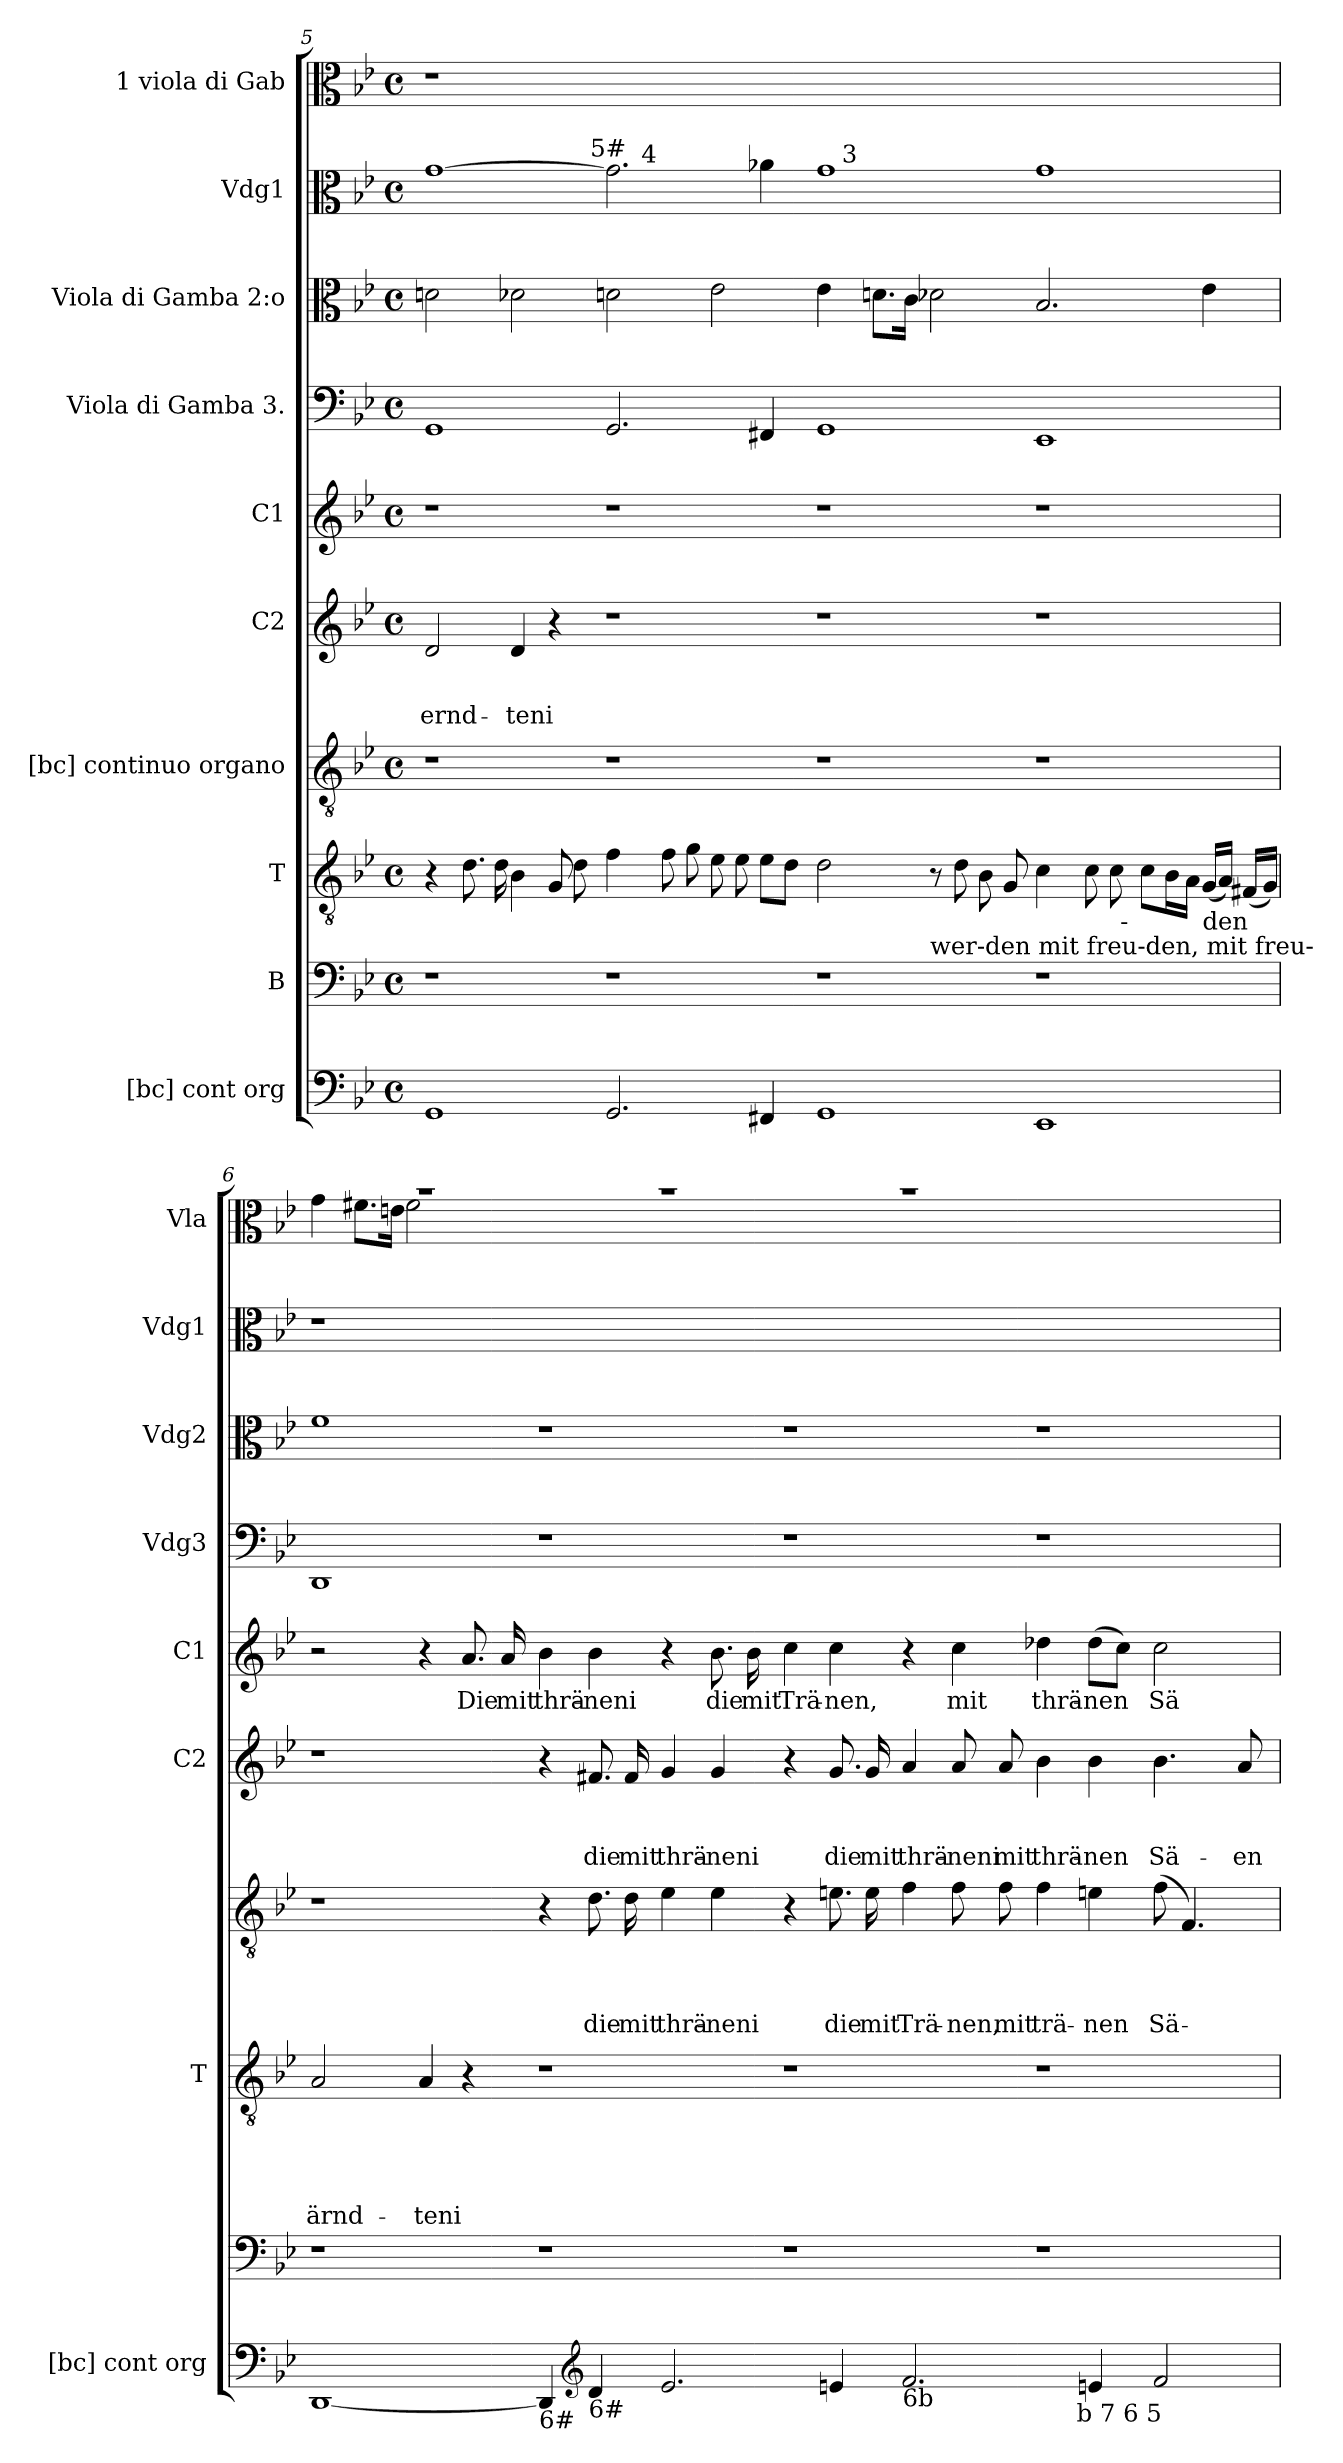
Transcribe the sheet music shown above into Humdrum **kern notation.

**kern	**kern	**kern	**text	**text	**text	**text	**text	**kern	**text	**text	**text	**text	**kern	**text	**text	**text	**kern	**text	**kern	**kern	**kern	**kern
*part10	*part9	*part8	*part8	*part8	*part8	*part8	*part8	*part7	*part7	*part7	*part7	*part7	*part6	*part6	*part6	*part6	*part5	*part5	*part4	*part3	*part2	*part1
*staff10	*staff9	*staff8	*staff8	*staff8	*staff8	*staff8	*staff8	*staff7	*staff7	*staff7	*staff7	*staff7	*staff6	*staff6	*staff6	*staff6	*staff5	*staff5	*staff4	*staff3	*staff2	*staff1
*I"[bc] cont org	*I"B	*I"T	*	*	*	*	*	*I"[bc] continuo organo	*	*	*	*	*I"C2	*	*	*	*I"C1	*	*I"Viola di Gamba 3.	*I"Viola di Gamba 2:o	*I"Vdg1	*I"1 viola di Gab
*I'[bc] cont org	*	*I'T	*	*	*	*	*	*	*	*	*	*	*I'C2	*	*	*	*I'C1	*	*I'Vdg3	*I'Vdg2	*I'Vdg1	*I'Vla
!!LO:LB:g=z
*clefF4	*clefF4	*clefGv2	*	*	*	*	*	*clefGv2	*	*	*	*	*clefG2	*	*	*	*clefG2	*	*clefF4	*clefC3	*clefC3	*clefC3
*k[b-e-]	*k[b-e-]	*k[b-e-]	*	*	*	*	*	*k[b-e-]	*	*	*	*	*k[b-e-]	*	*	*	*k[b-e-]	*	*k[b-e-]	*k[b-e-]	*k[b-e-]	*k[b-e-]
*B-:	*B-:	*B-:	*	*	*	*	*	*B-:	*	*	*	*	*B-:	*	*	*	*B-:	*	*B-:	*B-:	*B-:	*B-:
*M4/4	*M4/4	*M4/4	*	*	*	*	*	*M4/4	*	*	*	*	*M4/4	*	*	*	*M4/4	*	*M4/4	*M4/4	*M4/4	*M4/4
*met(c)	*met(c)	*met(c)	*	*	*	*	*	*met(c)	*	*	*	*	*met(c)	*	*	*	*met(c)	*	*met(c)	*met(c)	*met(c)	*met(c)
=5	=5	=5	=5	=5	=5	=5	=5	=5	=5	=5	=5	=5	=5	=5	=5	=5	=5	=5	=5	=5	=5	=5
!	!LO:TX:a:t=Die mit thrä-nen, mit Thrä-nen, mit trä-nen sä- en	!	!	!	!	!	!	!	!	!	!	!	!	!	!	!	!	!	!	!	!	!
!	!	!	!	!	!	!	!	!	!	!	!	!	!	!	!	!LO:LY:b	!	!	!	!	!	!
*	*^	*	*	*	*	*	*	*	*	*	*	*	*	*	*	*	*	*	*	*	*^	*
*	*	*^	*	*	*	*	*	*	*	*	*	*	*	*	*	*	*	*	*	*	*	*	*^	*
*	*	*	*^	*	*	*	*	*	*	*	*	*	*	*	*	*	*	*	*	*	*	*	*	*	*^	*
1GG	1r	1ryy	1ryy	4%15ryy	4r	.	.	.	.	.	1r	.	.	.	.	2d/	.	.	ernd-	1r	.	1GG	2dn\	[>1g	2...ryy	1ryy	1ryy	1r
.	.	.	.	.	8.d\	.	.	.	.	.	.	.	.	.	.	.	.	.	.	.	.	.	.	.	.	.	.	.
.	.	.	.	.	16d\	.	.	.	.	.	.	.	.	.	.	.	.	.	.	.	.	.	.	.	.	.	.	.
!	!	!	!	!	!	!	!	!	!	!	!	!	!	!	!	!	!	!	!LO:LY:b	!	!	!	!	!	!	!	!	!
.	.	.	.	.	4B-\	.	.	.	.	.	.	.	.	.	.	4d/	.	.	-teni	.	.	.	2d-X\	.	.	.	.	.
.	.	.	.	.	8G/	.	.	.	.	.	.	.	.	.	.	4r	.	.	.	.	.	.	.	.	.	.	.	.
.	.	.	.	.	8d\	.	.	.	.	.	.	.	.	.	.	.	.	.	.	.	.	.	.	.	.	.	.	.
!	!	!	!	!	!	!	!	!	!	!	!	!	!	!	!	!	!	!	!	!	!	!	!	!	!LO:TX:a:t=5#	!	!	!
.	.	.	.	.	.	.	.	.	.	.	.	.	.	.	.	.	.	.	.	.	.	.	.	.	1ryy	.	.	.
2.GG/	1r	1.ryy	1ryy	.	4f\	.	.	.	.	.	1r	.	.	.	.	1r	.	.	.	1r	.	2.GG/	2dn\	2.g\]	.	8ryy	1ryy	0.ryy
.	.	.	.	.	.	.	.	.	.	.	.	.	.	.	.	.	.	.	.	.	.	.	.	.	.	32ryy	.	.
!	!	!	!	!	!	!	!	!	!	!	!	!	!	!	!	!	!	!	!	!	!	!	!	!	!	!LO:TX:a:t=4	!	!
.	.	.	.	.	.	.	.	.	.	.	.	.	.	.	.	.	.	.	.	.	.	.	.	.	.	1ryy	.	.
.	.	.	.	.	8f\	.	.	.	.	.	.	.	.	.	.	.	.	.	.	.	.	.	.	.	.	.	.	.
.	.	.	.	.	8g\	.	.	.	.	.	.	.	.	.	.	.	.	.	.	.	.	.	.	.	.	.	.	.
.	.	.	.	.	8e-\	.	.	.	.	.	.	.	.	.	.	.	.	.	.	.	.	.	2e-\	.	.	.	.	.
.	.	.	.	.	8e-\	.	.	.	.	.	.	.	.	.	.	.	.	.	.	.	.	.	.	.	.	.	.	.
4FF#X</	.	.	.	.	8e-\L	.	.	.	.	.	.	.	.	.	.	.	.	.	.	.	.	4FF#X/	.	4a-X>\	.	.	.	.
.	.	.	.	.	8d\J	.	.	.	.	.	.	.	.	.	.	.	.	.	.	.	.	.	.	.	.	.	.	.
.	.	.	.	.	.	.	.	.	.	.	.	.	.	.	.	.	.	.	.	.	.	.	.	.	1ryy	.	.	.
1GG<	1r	.	1ryy	.	2d\	.	.	.	.	.	1r	.	.	.	.	1r	.	.	.	1r	.	1GG	4e-\	1g>	.	.	8ryy	.
!	!	!	!	!	!	!	!	!	!	!	!	!	!	!	!	!	!	!	!	!	!	!	!	!	!	!	!LO:TX:a:t=3	!
.	.	.	.	.	.	.	.	.	.	.	.	.	.	.	.	.	.	.	.	.	.	.	.	.	.	.	1...ryy	.
.	.	.	.	.	.	.	.	.	.	.	.	.	.	.	.	.	.	.	.	.	.	.	.	.	.	1ryy	.	.
.	.	.	.	.	.	.	.	.	.	.	.	.	.	.	.	.	.	.	.	.	.	.	8.dn\L	.	.	.	.	.
.	.	.	.	.	.	.	.	.	.	.	.	.	.	.	.	.	.	.	.	.	.	.	16c\Jk	.	.	.	.	.
!	!	!LO:TX:a:t=wer-den mit freu-den, mit freu-	!	!	!	!	!	!	!	!	!	!	!	!	!	!	!	!	!	!	!	!	!	!	!	!	!	!
.	.	1.ryy	.	.	8r	.	.	.	.	.	.	.	.	.	.	.	.	.	.	.	.	.	2d-X\	.	.	.	.	.
.	.	.	.	.	8d\	.	.	.	.	.	.	.	.	.	.	.	.	.	.	.	.	.	.	.	.	.	.	.
.	.	.	.	.	8B-\	.	.	.	.	.	.	.	.	.	.	.	.	.	.	.	.	.	.	.	.	.	.	.
.	.	.	.	.	8G/	.	.	.	.	.	.	.	.	.	.	.	.	.	.	.	.	.	.	.	.	.	.	.
.	.	.	.	.	.	.	.	.	.	.	.	.	.	.	.	.	.	.	.	.	.	.	.	.	1ryy	.	.	.
1EE-<	1r	.	4ryy	.	4c\	.	.	.	.	.	1r	.	.	.	.	1r	.	.	.	1r	.	1EE-	2.B-/	1g	.	.	.	.
.	.	.	.	.	.	.	.	.	.	.	.	.	.	.	.	.	.	.	.	.	.	.	.	.	.	2ryy	.	.
.	.	.	8ryy	.	8c\	.	.	.	.	.	.	.	.	.	.	.	.	.	.	.	.	.	.	.	.	.	.	.
.	.	.	32ryy	.	8c\	.	.	.	.	.	.	.	.	.	.	.	.	.	.	.	.	.	.	.	.	.	.	.
!	!	!	!LO:TX:a:t=-	!	!	!	!	!	!	!	!	!	!	!	!	!	!	!	!	!	!	!	!	!	!	!	!	!
.	.	.	2ryy	.	.	.	.	.	.	.	.	.	.	.	.	.	.	.	.	.	.	.	.	.	.	.	.	.
.	.	.	.	.	8c\L	.	.	.	.	.	.	.	.	.	.	.	.	.	.	.	.	.	.	.	.	.	.	.
.	.	.	.	.	16B-\L	.	.	.	.	.	.	.	.	.	.	.	.	.	.	.	.	.	.	.	.	.	.	.
.	.	.	.	.	.	.	.	.	.	.	.	.	.	.	.	.	.	.	.	.	.	.	.	.	.	4ryy	.	.
.	.	.	.	.	16A\JJ	.	.	.	.	.	.	.	.	.	.	.	.	.	.	.	.	.	.	.	.	.	.	.
!	!	!	!	!LO:TX:a:t=den	!	!	!	!	!	!	!	!	!	!	!	!	!	!	!	!	!	!	!	!	!	!	!	!
.	.	.	.	4ryy	(<16G/LL	.	.	.	.	.	.	.	.	.	.	.	.	.	.	.	.	.	4e-\	.	.	.	.	.
.	.	.	.	.	16A/JJ)	.	.	.	.	.	.	.	.	.	.	.	.	.	.	.	.	.	.	.	.	.	.	.
.	.	.	.	.	(<16F#X/LL	.	.	.	.	.	.	.	.	.	.	.	.	.	.	.	.	.	.	.	.	.	.	.
.	.	.	16.ryy	.	.	.	.	.	.	.	.	.	.	.	.	.	.	.	.	.	.	.	.	.	.	16.ryy	.	.
.	.	.	.	.	16G/JJ)	.	.	.	.	.	.	.	.	.	.	.	.	.	.	.	.	.	.	.	16ryy	.	.	.
!!LO:PB:g=z
=6	=6	=6	=6	=6	=6	=6	=6	=6	=6	=6	=6	=6	=6	=6	=6	=6	=6	=6	=6	=6	=6	=6	=6	=6	=6	=6	=6	=6
!	!	!	!	!	!	!	!	!	!	!LO:LY:b	!	!	!	!	!	!	!	!	!	!	!	!	!	!	!	!	!	!
*^	*v	*v	*v	*v	*	*	*	*	*	*	*	*	*	*	*	*	*	*	*	*	*	*	*	*v	*v	*v	*v	*^
[<1DD<	1ryy	1r	2A/	.	.	.	.	ärnd-	1r	.	.	.	.	1r	.	.	.	2r	.	1DD	1f	1r	4g\	4..ryy
.	.	.	.	.	.	.	.	.	.	.	.	.	.	.	.	.	.	.	.	.	.	.	8.f#X\L	.
.	.	.	.	.	.	.	.	.	.	.	.	.	.	.	.	.	.	.	.	.	.	.	16en\Jk	2f#\
!	!	!	!	!	!	!	!	!LO:LY:b	!	!	!	!	!	!	!	!	!	!	!	!	!	!	!	!
.	.	.	4A/	.	.	.	.	-teni	.	.	.	.	.	.	.	.	.	4r	.	.	.	.	1rb	.
!	!	!	!	!	!	!	!	!	!	!	!	!	!	!	!	!	!	!	!LO:LY:b	!	!	!	!	!
.	.	.	4r	.	.	.	.	.	.	.	.	.	.	.	.	.	.	8.a/	Die	.	.	.	.	.
!	!	!	!	!	!	!	!	!	!	!	!	!	!	!	!	!	!	!	!LO:LY:b	!	!	!	!	!
.	.	.	.	.	.	.	.	.	.	.	.	.	.	.	.	.	.	16a/	mit	.	.	.	.	2ryy
!LO:TX:b:t=6#	!	!	!	!	!	!	!	!	!	!	!	!	!	!	!	!	!	!	!	!	!	!	!	!
!	!	!	!	!	!	!	!	!	!	!	!	!	!	!	!	!	!	!	!LO:LY:b	!	!	!	!	!
4DD/]	1ryy	1r	1r	.	.	.	.	.	4r	.	.	.	.	4r	.	.	.	4b-\	thrä-	1r	1r	0.ryy	.	.
*clefG2	*	*	*	*	*	*	*	*	*	*	*	*	*	*	*	*	*	*	*	*	*	*	*	*
!LO:TX:b:t=6#	!	!	!	!	!	!	!	!	!	!	!	!	!	!	!	!	!	!	!	!	!	!	!	!
!	!	!	!	!	!	!	!	!	!	!	!	!	!LO:LY:b	!	!	!	!LO:LY:b	!	!LO:LY:b	!	!	!	!	!
4d/	.	.	.	.	.	.	.	.	8.d\	.	.	.	die	8.f#X/	.	.	die	4b-\	-neni	.	.	.	.	.
!	!	!	!	!	!	!	!	!	!	!	!	!	!LO:LY:b	!	!	!	!LO:LY:b	!	!	!	!	!	!	!
.	.	.	.	.	.	.	.	.	16d\	.	.	.	mit	16f#/	.	.	mit	.	.	.	.	.	.	1ryy
!	!	!	!	!	!	!	!	!	!	!	!	!	!LO:LY:b	!	!	!	!LO:LY:b	!	!	!	!	!	!	!
2.e-/	.	.	.	.	.	.	.	.	4e-\	.	.	.	thrä-	4g/	.	.	thrä-	4r	.	.	.	.	1rb	.
!	!	!	!	!	!	!	!	!	!	!	!	!	!LO:LY:b:rj	!	!	!	!LO:LY:b:rj	!	!LO:LY:b	!	!	!	!	!
.	.	.	.	.	.	.	.	.	4e-\	.	.	.	-neni	4g/	.	.	-neni	8.b-\	die	.	.	.	.	.
!	!	!	!	!	!	!	!	!	!	!	!	!	!	!	!	!	!	!	!LO:LY:b	!	!	!	!	!
.	.	.	.	.	.	.	.	.	.	.	.	.	.	.	.	.	.	16b-\	mit	.	.	.	.	.
!	!	!	!	!	!	!	!	!	!	!	!	!	!	!	!	!	!	!	!LO:LY:b	!	!	!	!	!
.	1ryy	1r	1r	.	.	.	.	.	4r	.	.	.	.	4r	.	.	.	4cc\	Trä-	1r	1r	.	.	.
!	!	!	!	!	!	!	!	!	!	!	!	!	!LO:LY:b	!	!	!	!LO:LY:b	!	!LO:LY:b	!	!	!	!	!
4en</	.	.	.	.	.	.	.	.	8.en\	.	.	.	die	8.g/	.	.	die	4cc\	-nen,	.	.	.	.	.
!	!	!	!	!	!	!	!	!	!	!	!	!	!LO:LY:b	!	!	!	!LO:LY:b	!	!	!	!	!	!	!
.	.	.	.	.	.	.	.	.	16e\	.	.	.	mit	16g/	.	.	mit	.	.	.	.	.	.	1ryy
!LO:TX:b:t=6b	!	!	!	!	!	!	!	!	!	!	!	!	!	!	!	!	!	!	!	!	!	!	!	!
!	!	!	!	!	!	!	!	!	!	!	!	!	!LO:LY:b	!	!	!	!LO:LY:b	!	!	!	!	!	!	!
2.f/	.	.	.	.	.	.	.	.	4f\	.	.	.	Trä-	4a/	.	.	thrä-	4r	.	.	.	.	1rb	.
!	!	!	!	!	!	!	!	!	!	!	!	!	!LO:LY:b:rj	!	!	!	!LO:LY:b:rj	!	!LO:LY:b	!	!	!	!	!
.	.	.	.	.	.	.	.	.	8f\	.	.	.	-nen,	8a/	.	.	-neni	4cc\	mit	.	.	.	.	.
!	!	!	!	!	!	!	!	!	!	!	!	!	!LO:LY:b	!	!	!	!LO:LY:b	!	!	!	!	!	!	!
.	.	.	.	.	.	.	.	.	8f\	.	.	.	mit	8a/	.	.	mit	.	.	.	.	.	.	.
!	!	!	!	!	!	!	!	!	!	!	!	!	!LO:LY:b	!	!	!	!LO:LY:b	!	!LO:LY:b	!	!	!	!	!
.	8..ryy	1r	1r	.	.	.	.	.	4f\	.	.	.	trä-	4b-\	.	.	thrä-	4dd-X\	thrä-	1r	1r	.	.	.
!	!LO:TX:b:t=b 7 6 5	!	!	!	!	!	!	!	!	!	!	!	!	!	!	!	!	!	!	!	!	!	!	!
.	2ryy	.	.	.	.	.	.	.	.	.	.	.	.	.	.	.	.	.	.	.	.	.	.	.
!	!	!	!	!	!	!	!	!	!	!	!	!	!LO:LY:b:rj	!	!	!	!LO:LY:b:rj	!	!LO:LY:b:rj	!	!	!	!	!
4en</	.	.	.	.	.	.	.	.	4en\	.	.	.	-nen	4b-\	.	.	-nen	(>8dd-\L	-nen	.	.	.	.	.
.	.	.	.	.	.	.	.	.	.	.	.	.	.	.	.	.	.	8cc\J)	.	.	.	.	.	.
.	.	.	.	.	.	.	.	.	.	.	.	.	.	.	.	.	.	.	.	.	.	.	.	2ryy
!	!	!	!	!	!	!	!	!	!	!	!	!	!LO:LY:b	!	!	!	!LO:LY:b	!	!LO:LY:b	!	!	!	!	!
2f/	.	.	.	.	.	.	.	.	(>8f\	.	.	.	Sä-	4.b-\	.	.	Sä-	2cc\	Sä-	.	.	.	2ryy	.
.	.	.	.	.	.	.	.	.	4.F/)	.	.	.	.	.	.	.	.	.	.	.	.	.	.	.
.	4ryy	.	.	.	.	.	.	.	.	.	.	.	.	.	.	.	.	.	.	.	.	.	.	.
!	!	!	!	!	!	!	!	!	!	!	!	!	!	!	!	!	!LO:LY:b	!	!	!	!	!	!	!
.	.	.	.	.	.	.	.	.	.	.	.	.	.	8a/	.	.	-en	.	.	.	.	.	.	.
.	.	.	.	.	.	.	.	.	.	.	.	.	.	.	.	.	.	.	.	.	.	.	.	16ryy
.	32ryy	.	.	.	.	.	.	.	.	.	.	.	.	.	.	.	.	.	.	.	.	.	.	.
*v	*v	*	*	*	*	*	*	*	*	*	*	*	*	*	*	*	*	*	*	*	*	*	*v	*v
=	=	=	=	=	=	=	=	=	=	=	=	=	=	=	=	=	=	=	=	=	=	=
*-	*-	*-	*-	*-	*-	*-	*-	*-	*-	*-	*-	*-	*-	*-	*-	*-	*-	*-	*-	*-	*-	*-
